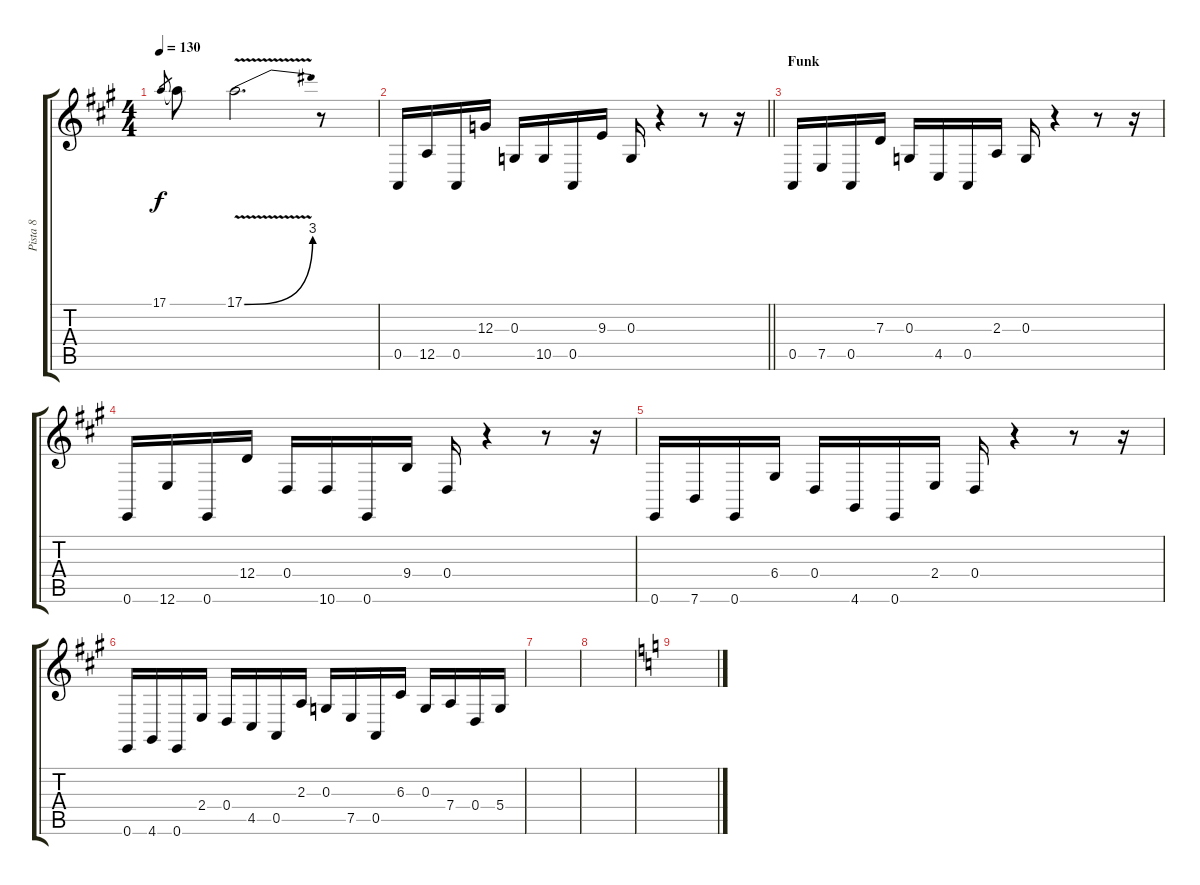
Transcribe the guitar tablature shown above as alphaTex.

\track ("Pista 8" "Pista 8") {instrument lead2sawtooth}
\staff {score tabs}
\tuning (E4 B3 G3 D3 A2 E2) {hide}
\ts (4 4)
\tempo 130
\clef g2
\ks a
17.1.8{gr dy f} 17.1{t}.8 17.1{be (bend 0 0 60 12) v}.2{d} r.8 |
\barLineRight lightlight
0.5.16 12.5.16 0.5.16 12.3.16 0.3.16 10.5.16 0.5.16 9.3.16 0.3.16 r.4 r.8 r.16 |
\section ("" "Funk")
0.5.16 7.5.16 0.5.16 7.3.16 0.3.16 4.5.16 0.5.16 2.3.16 0.3.16 r.4 r.8 r.16 |
0.6.16 12.6.16 0.6.16 12.4.16 0.4.16 10.6.16 0.6.16 9.4.16 0.4.16 r.4 r.8 r.16 |
0.6.16 7.6.16 0.6.16 6.4.16 0.4.16 4.6.16 0.6.16 2.4.16 0.4.16 r.4 r.8 r.16 |
0.6.16 4.6.16 0.6.16 2.4.16 0.4.16 4.5.16 0.5.16 2.3.16 0.3.16 7.5.16 0.5.16 6.3.16 0.3.16 7.4.16 0.4.16 5.4.16 |
|
|
\ks c
